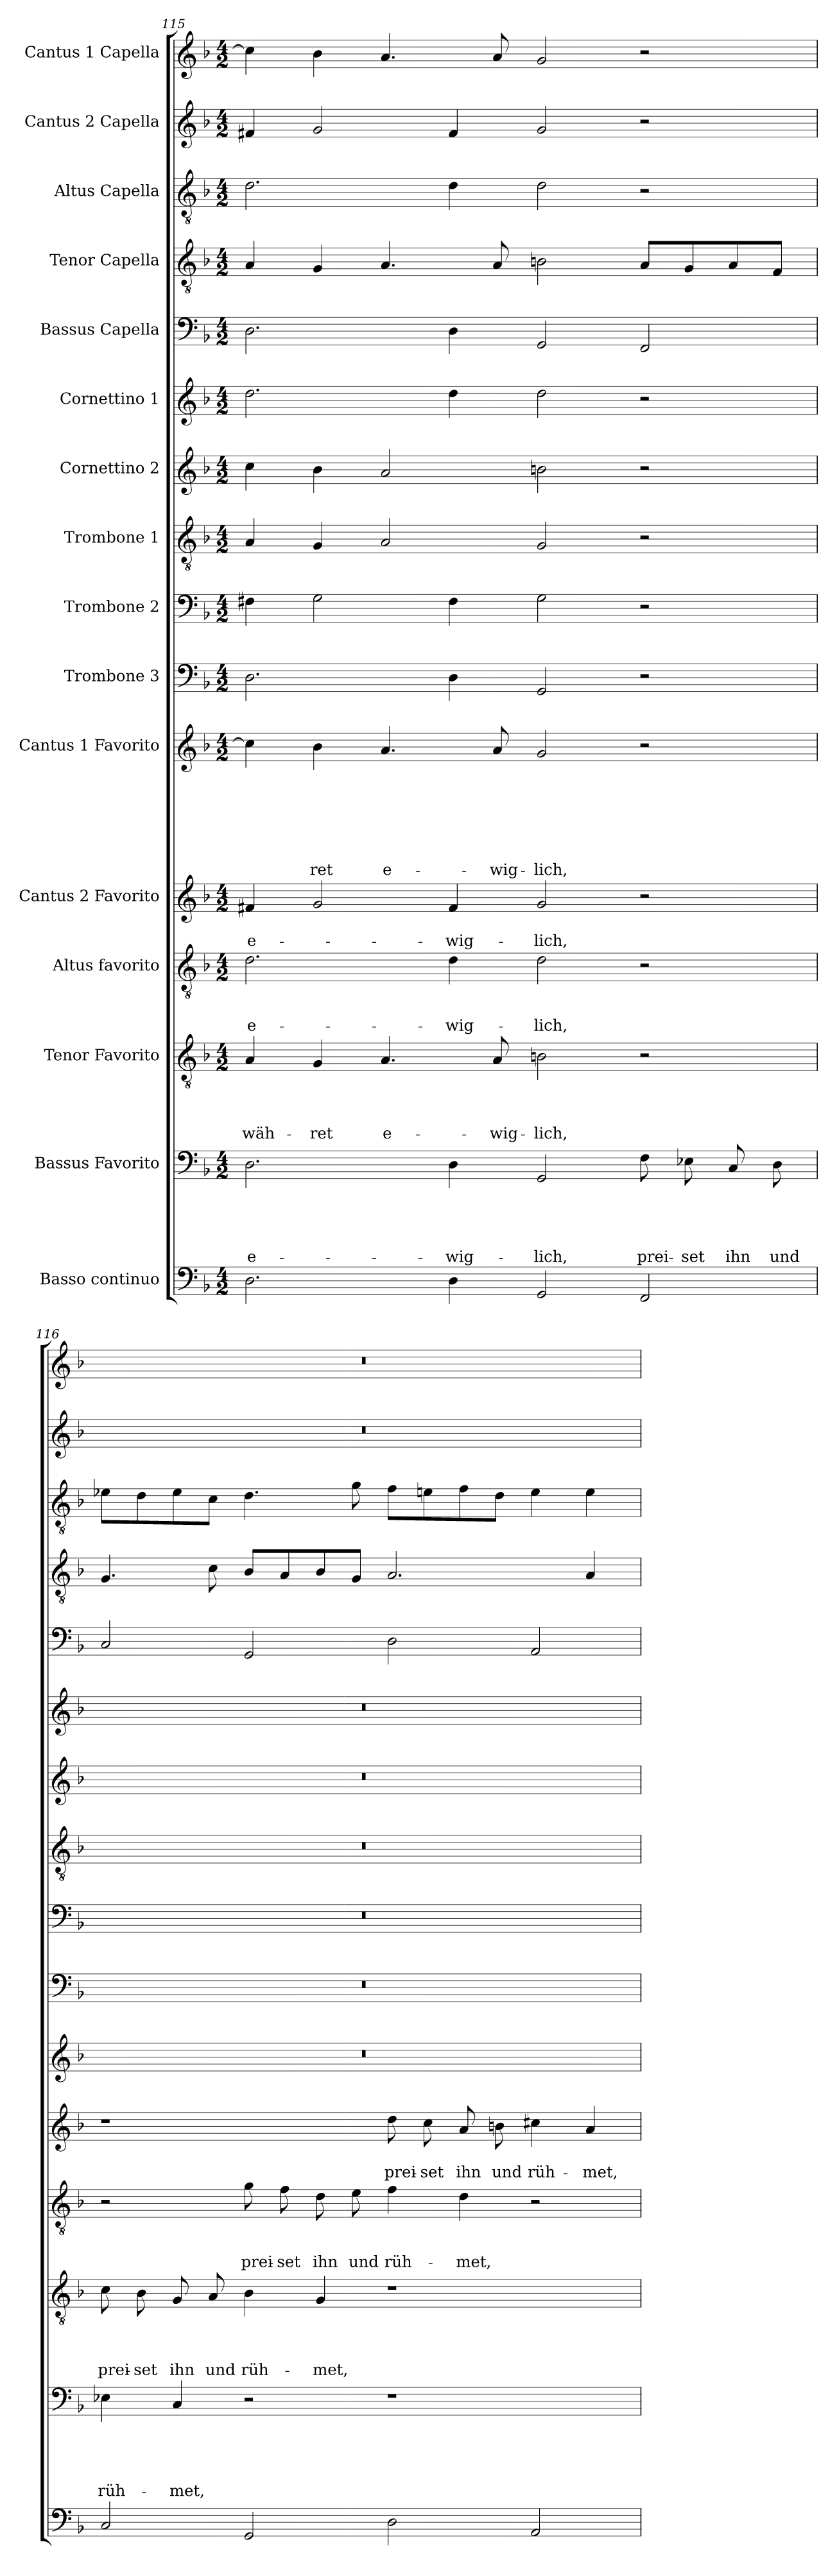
**kern	**kern	**text	**text	**text	**text	**text	**kern	**text	**text	**text	**text	**kern	**text	**text	**text	**kern	**text	**text	**kern	**text	**text	**text	**text	**text	**text	**text	**kern	**kern	**kern	**kern	**kern	**kern	**kern	**kern	**kern	**kern
*part16	*part15	*part15	*part15	*part15	*part15	*part15	*part14	*part14	*part14	*part14	*part14	*part13	*part13	*part13	*part13	*part12	*part12	*part12	*part11	*part11	*part11	*part11	*part11	*part11	*part11	*part11	*part10	*part9	*part8	*part7	*part6	*part5	*part4	*part3	*part2	*part1
*staff16	*staff15	*staff15	*staff15	*staff15	*staff15	*staff15	*staff14	*staff14	*staff14	*staff14	*staff14	*staff13	*staff13	*staff13	*staff13	*staff12	*staff12	*staff12	*staff11	*staff11	*staff11	*staff11	*staff11	*staff11	*staff11	*staff11	*staff10	*staff9	*staff8	*staff7	*staff6	*staff5	*staff4	*staff3	*staff2	*staff1
*I"Basso continuo	*I"Bassus Favorito	*	*	*	*	*	*I"Tenor Favorito	*	*	*	*	*I"Altus favorito	*	*	*	*I"Cantus 2 Favorito	*	*	*I"Cantus 1 Favorito	*	*	*	*	*	*	*	*I"Trombone 3	*I"Trombone 2	*I"Trombone 1	*I"Cornettino 2	*I"Cornettino 1	*I"Bassus Capella	*I"Tenor Capella	*I"Altus Capella	*I"Cantus 2 Capella	*I"Cantus 1 Capella
!!LO:PB:g=z
*clefF4	*clefF4	*	*	*	*	*	*clefGv2	*	*	*	*	*clefGv2	*	*	*	*clefG2	*	*	*clefG2	*	*	*	*	*	*	*	*clefF4	*clefF4	*clefGv2	*clefG2	*clefG2	*clefF4	*clefGv2	*clefGv2	*clefG2	*clefG2
*k[b-]	*k[b-]	*	*	*	*	*	*k[b-]	*	*	*	*	*k[b-]	*	*	*	*k[b-]	*	*	*k[b-]	*	*	*	*	*	*	*	*k[b-]	*k[b-]	*k[b-]	*k[b-]	*k[b-]	*k[b-]	*k[b-]	*k[b-]	*k[b-]	*k[b-]
*F:	*F:	*	*	*	*	*	*F:	*	*	*	*	*F:	*	*	*	*F:	*	*	*F:	*	*	*	*	*	*	*	*F:	*F:	*F:	*F:	*F:	*F:	*F:	*F:	*F:	*F:
*M4/2	*M4/2	*	*	*	*	*	*M4/2	*	*	*	*	*M4/2	*	*	*	*M4/2	*	*	*M4/2	*	*	*	*	*	*	*	*M4/2	*M4/2	*M4/2	*M4/2	*M4/2	*M4/2	*M4/2	*M4/2	*M4/2	*M4/2
=115	=115	=115	=115	=115	=115	=115	=115	=115	=115	=115	=115	=115	=115	=115	=115	=115	=115	=115	=115	=115	=115	=115	=115	=115	=115	=115	=115	=115	=115	=115	=115	=115	=115	=115	=115	=115
!	!	!	!	!	!	!LO:LY:b	!	!	!	!	!LO:LY:b	!	!	!	!LO:LY:b	!	!	!LO:LY:b	!	!	!	!	!	!	!	!	!	!	!	!	!	!	!	!	!	!
2.D\	2.D\	.	.	.	.	e-	4A/	.	.	.	wäh-	2.d\	.	.	e-	4f#X/	.	e-	4cc\]	.	.	.	.	.	.	.	2.D\	4F#X\	4A/	4cc\	2.dd\	2.D\	4A/	2.d\	4f#X/	4cc\]
!	!	!	!	!	!	!	!	!	!	!	!LO:LY:b	!	!	!	!	!	!	!	!	!	!	!	!	!	!	!LO:LY:b	!	!	!	!	!	!	!	!	!	!
.	.	.	.	.	.	.	4G/	.	.	.	-ret	.	.	.	.	2g/	.	.	4b-\	.	.	.	.	.	.	-ret	.	2G\	4G/	4b-\	.	.	4G/	.	2g/	4b-\
!	!	!	!	!	!	!	!	!	!	!	!LO:LY:b	!	!	!	!	!	!	!	!	!	!	!	!	!	!	!LO:LY:b	!	!	!	!	!	!	!	!	!	!
.	.	.	.	.	.	.	4.A/	.	.	.	e-	.	.	.	.	.	.	.	4.a/	.	.	.	.	.	.	e-	.	.	2A/	2a/	.	.	4.A/	.	.	4.a/
!	!	!	!	!	!	!LO:LY:b	!	!	!	!	!	!	!	!	!LO:LY:b	!	!	!LO:LY:b	!	!	!	!	!	!	!	!	!	!	!	!	!	!	!	!	!	!
4D\	4D\	.	.	.	.	-wig-	.	.	.	.	.	4d\	.	.	-wig-	4f#/	.	-wig-	.	.	.	.	.	.	.	.	4D\	4F#\	.	.	4dd\	4D\	.	4d\	4f#/	.
!	!	!	!	!	!	!	!	!	!	!	!LO:LY:b	!	!	!	!	!	!	!	!	!	!	!	!	!	!	!LO:LY:b	!	!	!	!	!	!	!	!	!	!
.	.	.	.	.	.	.	8A/	.	.	.	-wig-	.	.	.	.	.	.	.	8a/	.	.	.	.	.	.	-wig-	.	.	.	.	.	.	8A/	.	.	8a/
!	!	!	!	!	!	!LO:LY:b	!	!	!	!	!LO:LY:b	!	!	!	!LO:LY:b	!	!	!LO:LY:b	!	!	!	!	!	!	!	!LO:LY:b	!	!	!	!	!	!	!	!	!	!
2GG/	2GG/	.	.	.	.	-lich,	2Bn\	.	.	.	-lich,	2d\	.	.	-lich,	2g/	.	-lich,	2g/	.	.	.	.	.	.	-lich,	2GG/	2G\	2G/	2bn\	2dd\	2GG/	2Bn\	2d\	2g/	2g/
!	!	!	!	!	!	!LO:LY:b	!	!	!	!	!	!	!	!	!	!	!	!	!	!	!	!	!	!	!	!	!	!	!	!	!	!	!	!	!	!
2FF/	8F\	.	.	.	.	prei-	2r	.	.	.	.	2r	.	.	.	2r	.	.	2r	.	.	.	.	.	.	.	2r	2r	2r	2r	2r	2FF/	8A/L	2r	2r	2r
!	!	!	!	!	!	!LO:LY:b	!	!	!	!	!	!	!	!	!	!	!	!	!	!	!	!	!	!	!	!	!	!	!	!	!	!	!	!	!	!
.	8E-X\	.	.	.	.	-set	.	.	.	.	.	.	.	.	.	.	.	.	.	.	.	.	.	.	.	.	.	.	.	.	.	.	8G/	.	.	.
!	!	!	!	!	!	!LO:LY:b	!	!	!	!	!	!	!	!	!	!	!	!	!	!	!	!	!	!	!	!	!	!	!	!	!	!	!	!	!	!
.	8C/	.	.	.	.	ihn	.	.	.	.	.	.	.	.	.	.	.	.	.	.	.	.	.	.	.	.	.	.	.	.	.	.	8A/	.	.	.
!	!	!	!	!	!	!LO:LY:b	!	!	!	!	!	!	!	!	!	!	!	!	!	!	!	!	!	!	!	!	!	!	!	!	!	!	!	!	!	!
.	8D\	.	.	.	.	und	.	.	.	.	.	.	.	.	.	.	.	.	.	.	.	.	.	.	.	.	.	.	.	.	.	.	8F/J	.	.	.
=116	=116	=116	=116	=116	=116	=116	=116	=116	=116	=116	=116	=116	=116	=116	=116	=116	=116	=116	=116	=116	=116	=116	=116	=116	=116	=116	=116	=116	=116	=116	=116	=116	=116	=116	=116	=116
!	!	!	!	!	!	!LO:LY:b	!	!	!	!	!LO:LY:b	!	!	!	!	!	!	!	!	!	!	!	!	!	!	!	!	!	!	!	!	!	!	!	!	!
2C/	4E-X\	.	.	.	.	rüh-	8c\	.	.	.	prei-	2r	.	.	.	1r	.	.	0r	.	.	.	.	.	.	.	0r	0r	0r	0r	0r	2C/	4.G/	8e-X\L	0r	0r
!	!	!	!	!	!	!	!	!	!	!	!LO:LY:b	!	!	!	!	!	!	!	!	!	!	!	!	!	!	!	!	!	!	!	!	!	!	!	!	!
.	.	.	.	.	.	.	8B-\	.	.	.	-set	.	.	.	.	.	.	.	.	.	.	.	.	.	.	.	.	.	.	.	.	.	.	8d\	.	.
!	!	!	!	!	!	!LO:LY:b	!	!	!	!	!LO:LY:b	!	!	!	!	!	!	!	!	!	!	!	!	!	!	!	!	!	!	!	!	!	!	!	!	!
.	4C/	.	.	.	.	-met,	8G/	.	.	.	ihn	.	.	.	.	.	.	.	.	.	.	.	.	.	.	.	.	.	.	.	.	.	.	8e-\	.	.
!	!	!	!	!	!	!	!	!	!	!	!LO:LY:b	!	!	!	!	!	!	!	!	!	!	!	!	!	!	!	!	!	!	!	!	!	!	!	!	!
.	.	.	.	.	.	.	8A/	.	.	.	und	.	.	.	.	.	.	.	.	.	.	.	.	.	.	.	.	.	.	.	.	.	8c\	8c\J	.	.
!	!	!	!	!	!	!	!	!	!	!	!LO:LY:b	!	!	!	!LO:LY:b	!	!	!	!	!	!	!	!	!	!	!	!	!	!	!	!	!	!	!	!	!
2GG/	2r	.	.	.	.	.	4B-\	.	.	.	rüh-	8g\	.	.	prei-	.	.	.	.	.	.	.	.	.	.	.	.	.	.	.	.	2GG/	8B-/L	4.d\	.	.
!	!	!	!	!	!	!	!	!	!	!	!	!	!	!	!LO:LY:b	!	!	!	!	!	!	!	!	!	!	!	!	!	!	!	!	!	!	!	!	!
.	.	.	.	.	.	.	.	.	.	.	.	8f\	.	.	-set	.	.	.	.	.	.	.	.	.	.	.	.	.	.	.	.	.	8A/	.	.	.
!	!	!	!	!	!	!	!	!	!	!	!LO:LY:b	!	!	!	!LO:LY:b	!	!	!	!	!	!	!	!	!	!	!	!	!	!	!	!	!	!	!	!	!
.	.	.	.	.	.	.	4G/	.	.	.	-met,	8d\	.	.	ihn	.	.	.	.	.	.	.	.	.	.	.	.	.	.	.	.	.	8B-/	.	.	.
!	!	!	!	!	!	!	!	!	!	!	!	!	!	!	!LO:LY:b	!	!	!	!	!	!	!	!	!	!	!	!	!	!	!	!	!	!	!	!	!
.	.	.	.	.	.	.	.	.	.	.	.	8e\	.	.	und	.	.	.	.	.	.	.	.	.	.	.	.	.	.	.	.	.	8G/J	8g\	.	.
!	!	!	!	!	!	!	!	!	!	!	!	!	!	!	!LO:LY:b	!	!	!LO:LY:b	!	!	!	!	!	!	!	!	!	!	!	!	!	!	!	!	!	!
2D\	1r	.	.	.	.	.	1r	.	.	.	.	4f\	.	.	rüh-	8dd\	.	prei-	.	.	.	.	.	.	.	.	.	.	.	.	.	2D\	2.A/	8f\L	.	.
!	!	!	!	!	!	!	!	!	!	!	!	!	!	!	!	!	!	!LO:LY:b	!	!	!	!	!	!	!	!	!	!	!	!	!	!	!	!	!	!
.	.	.	.	.	.	.	.	.	.	.	.	.	.	.	.	8cc\	.	-set	.	.	.	.	.	.	.	.	.	.	.	.	.	.	.	8en\	.	.
!	!	!	!	!	!	!	!	!	!	!	!	!	!	!	!LO:LY:b	!	!	!LO:LY:b	!	!	!	!	!	!	!	!	!	!	!	!	!	!	!	!	!	!
.	.	.	.	.	.	.	.	.	.	.	.	4d\	.	.	-met,	8a/	.	ihn	.	.	.	.	.	.	.	.	.	.	.	.	.	.	.	8f\	.	.
!	!	!	!	!	!	!	!	!	!	!	!	!	!	!	!	!	!	!LO:LY:b	!	!	!	!	!	!	!	!	!	!	!	!	!	!	!	!	!	!
.	.	.	.	.	.	.	.	.	.	.	.	.	.	.	.	8bn\	.	und	.	.	.	.	.	.	.	.	.	.	.	.	.	.	.	8d\J	.	.
!	!	!	!	!	!	!	!	!	!	!	!	!	!	!	!	!	!	!LO:LY:b	!	!	!	!	!	!	!	!	!	!	!	!	!	!	!	!	!	!
2AA/	.	.	.	.	.	.	.	.	.	.	.	2r	.	.	.	4cc#X\	.	rüh-	.	.	.	.	.	.	.	.	.	.	.	.	.	2AA/	.	4e\	.	.
!	!	!	!	!	!	!	!	!	!	!	!	!	!	!	!	!	!	!LO:LY:b	!	!	!	!	!	!	!	!	!	!	!	!	!	!	!	!	!	!
.	.	.	.	.	.	.	.	.	.	.	.	.	.	.	.	4a/	.	-met,	.	.	.	.	.	.	.	.	.	.	.	.	.	.	4A/	4e\	.	.
=	=	=	=	=	=	=	=	=	=	=	=	=	=	=	=	=	=	=	=	=	=	=	=	=	=	=	=	=	=	=	=	=	=	=	=	=
*-	*-	*-	*-	*-	*-	*-	*-	*-	*-	*-	*-	*-	*-	*-	*-	*-	*-	*-	*-	*-	*-	*-	*-	*-	*-	*-	*-	*-	*-	*-	*-	*-	*-	*-	*-	*-
